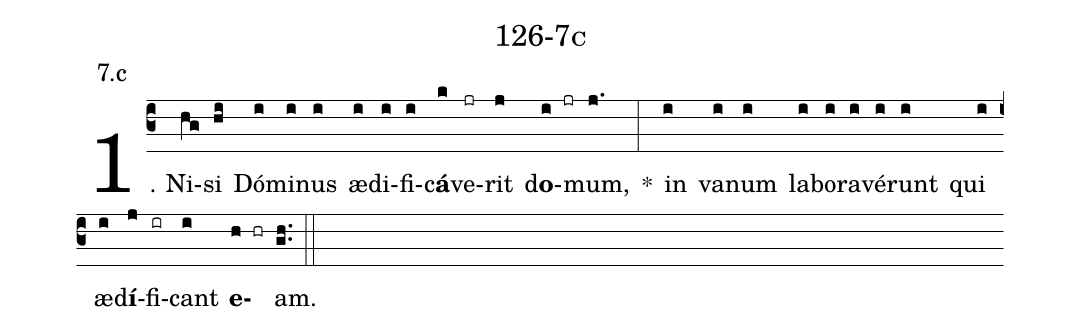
name: 126-7c;
annotation: 7.c;
%%
(c3)1. Ni(hg)si(hi) Dó(i)mi(i)nus(i) æ(i)di(i)fi(i)c<b>á</b>(k)ve(jr)rit(j) d<b>o</b>(i jr)mum,(j.) *(:) in(i) va(i)num(i) la(i)bo(i)ra(i)vé(i)runt(i) qui(i) æ(i)d<b>í</b>(j)fi(ir)cant(i) <b>e</b>(h hr)am.(gh..) (::)
